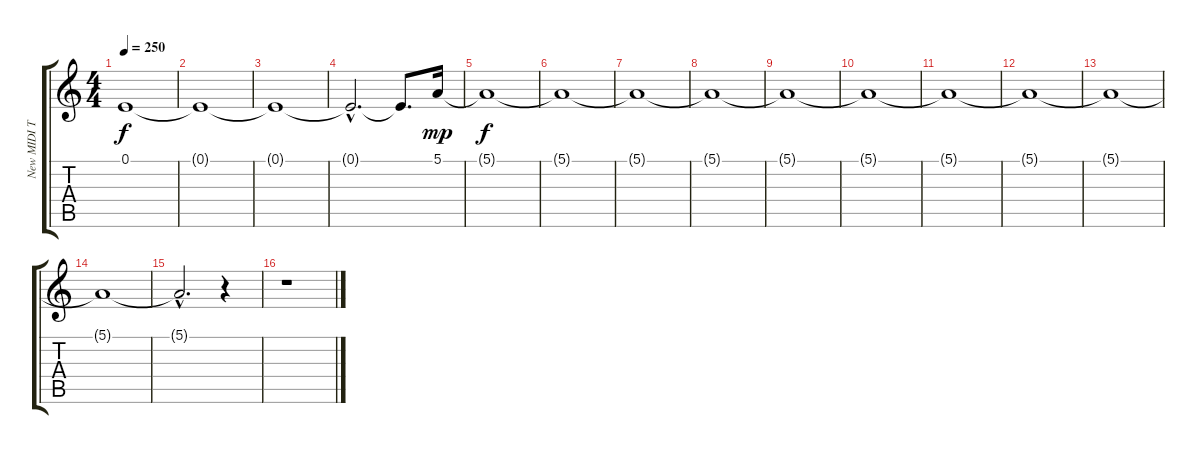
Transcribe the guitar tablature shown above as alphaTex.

\track ("New MIDI Track" "New MIDI T") {instrument seashore}
\staff {score tabs}
\tuning (E4 B3 G3 D3 A2 E2) {hide}
\ts (4 4)
\tempo 250
\clef g2
\ks c
0.1{t}.1{dy f} |
0.1{t}.1 |
0.1{t}.1 |
0.1{hac t}.2{d} 0.1{t}.8{d} 5.1.16{dy mp} |
5.1{t}.1{dy f} |
5.1{t}.1 |
5.1{t}.1 |
5.1{t}.1 |
5.1{t}.1 |
5.1{t}.1 |
5.1{t}.1 |
5.1{t}.1 |
5.1{t}.1 |
5.1{t}.1 |
5.1{hac t}.2{d} r.4 |
r.1
